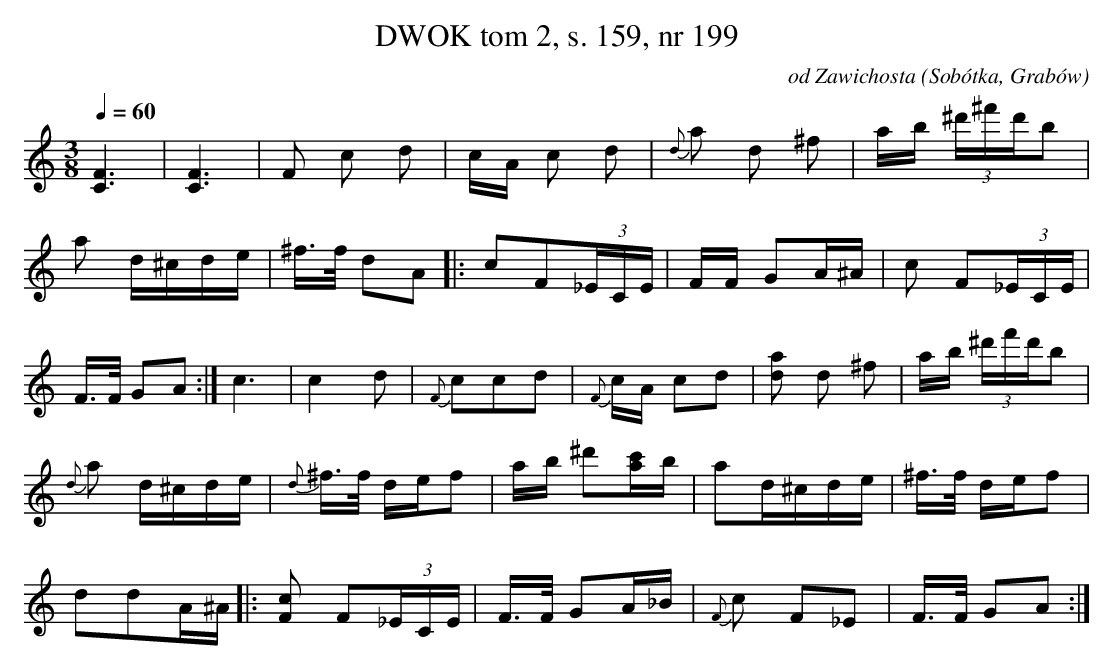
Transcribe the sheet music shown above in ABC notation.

X:1
T: DWOK tom 2, s. 159, nr 199
O: od Zawichosta (Sobótka, Grabów)
L: 1/16
M: 3/8
K: C
Q:1/4=60
[C6F6] |[C6F6] | F2 c2 d2 | cA c2 d2 | {d} a2 d2 ^f2  | ab  (3^d'^f'd'b2   |
a2 d^cde | ^f3/f/ d2A2 |: c2F2(3_ECE | FF G2A^A | c2 F2(3_ECE |
F3/F/ G2A2 :| c6 | c4 d2 | {F} c2c2d2 | {F} cA c2d2 | [d2a2] d2 ^f2 | ab (3^d'f'd'b2   |
{d} a2 d^cde | {d} ^f3/f/ def2 | ab ^d'2[ac']b   | a2d^cde | ^f3/f/ def2 |
d2d2A^A |: [F2c2] F2(3_ECE | F3/F/ G2A_B | {F} c2 F2_E2 | F3/F/ G2A2 :|
